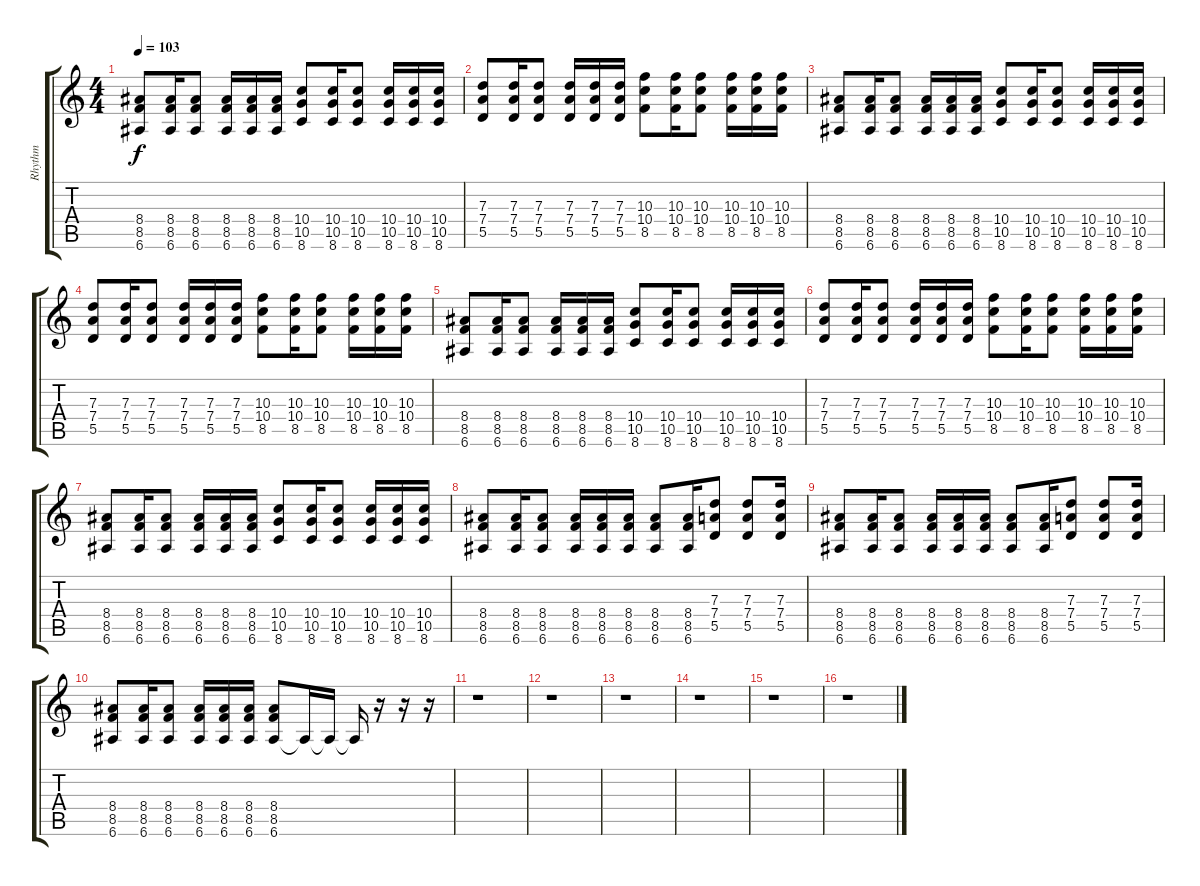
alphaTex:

\track ("Rhythm" "Rhythm") {instrument acousticguitarsteel}
\staff {score tabs}
\tuning (E4 B3 G3 D3 A2 E2) {hide}
\ts (4 4)
\tempo 103
\clef g2
\ks c
(8.4 8.5 6.6).8{dy f} (8.4 8.5 6.6).16 (8.4 8.5 6.6).8 (8.4 8.5 6.6).16 (8.4 8.5 6.6).16 (8.4 8.5 6.6).16 (10.4 10.5 8.6).8 (10.4 10.5 8.6).16 (10.4 10.5 8.6).8 (10.4 10.5 8.6).16 (10.4 10.5 8.6).16 (10.4 10.5 8.6).16 |
(7.3 7.4 5.5).8 (7.3 7.4 5.5).16 (7.3 7.4 5.5).8 (7.3 7.4 5.5).16 (7.3 7.4 5.5).16 (7.3 7.4 5.5).16 (10.3 10.4 8.5).8 (10.3 10.4 8.5).16 (10.3 10.4 8.5).8 (10.3 10.4 8.5).16 (10.3 10.4 8.5).16 (10.3 10.4 8.5).16 |
(8.4 8.5 6.6).8 (8.4 8.5 6.6).16 (8.4 8.5 6.6).8 (8.4 8.5 6.6).16 (8.4 8.5 6.6).16 (8.4 8.5 6.6).16 (10.4 10.5 8.6).8 (10.4 10.5 8.6).16 (10.4 10.5 8.6).8 (10.4 10.5 8.6).16 (10.4 10.5 8.6).16 (10.4 10.5 8.6).16 |
(7.3 7.4 5.5).8 (7.3 7.4 5.5).16 (7.3 7.4 5.5).8 (7.3 7.4 5.5).16 (7.3 7.4 5.5).16 (7.3 7.4 5.5).16 (10.3 10.4 8.5).8 (10.3 10.4 8.5).16 (10.3 10.4 8.5).8 (10.3 10.4 8.5).16 (10.3 10.4 8.5).16 (10.3 10.4 8.5).16 |
(8.4 8.5 6.6).8 (8.4 8.5 6.6).16 (8.4 8.5 6.6).8 (8.4 8.5 6.6).16 (8.4 8.5 6.6).16 (8.4 8.5 6.6).16 (10.4 10.5 8.6).8 (10.4 10.5 8.6).16 (10.4 10.5 8.6).8 (10.4 10.5 8.6).16 (10.4 10.5 8.6).16 (10.4 10.5 8.6).16 |
(7.3 7.4 5.5).8 (7.3 7.4 5.5).16 (7.3 7.4 5.5).8 (7.3 7.4 5.5).16 (7.3 7.4 5.5).16 (7.3 7.4 5.5).16 (10.3 10.4 8.5).8 (10.3 10.4 8.5).16 (10.3 10.4 8.5).8 (10.3 10.4 8.5).16 (10.3 10.4 8.5).16 (10.3 10.4 8.5).16 |
(8.4 8.5 6.6).8 (8.4 8.5 6.6).16 (8.4 8.5 6.6).8 (8.4 8.5 6.6).16 (8.4 8.5 6.6).16 (8.4 8.5 6.6).16 (10.4 10.5 8.6).8 (10.4 10.5 8.6).16 (10.4 10.5 8.6).8 (10.4 10.5 8.6).16 (10.4 10.5 8.6).16 (10.4 10.5 8.6).16 |
(8.4 8.5 6.6).8 (8.4 8.5 6.6).16 (8.4 8.5 6.6).8 (8.4 8.5 6.6).16 (8.4 8.5 6.6).16 (8.4 8.5 6.6).16 (8.4 8.5 6.6).8 (8.4 8.5 6.6).16 (7.3 7.4 5.5).8 (7.3 7.4 5.5).8 (7.3 7.4 5.5).16 |
(8.4 8.5 6.6).8 (8.4 8.5 6.6).16 (8.4 8.5 6.6).8 (8.4 8.5 6.6).16 (8.4 8.5 6.6).16 (8.4 8.5 6.6).16 (8.4 8.5 6.6).8 (8.4 8.5 6.6).16 (7.3 7.4 5.5).8 (7.3 7.4 5.5).8 (7.3 7.4 5.5).16 |
(8.4 8.5 6.6).8 (8.4 8.5 6.6).16 (8.4 8.5 6.6).8 (8.4 8.5 6.6).16 (8.4 8.5 6.6).16 (8.4 8.5 6.6).16 (8.4 8.5 6.6).8 6.6{t}.16 6.6{t}.16 6.6{t}.16 r.16 r.16 r.16 |
r.1 |
r.1 |
r.1 |
r.1 |
r.1 |
r.1
